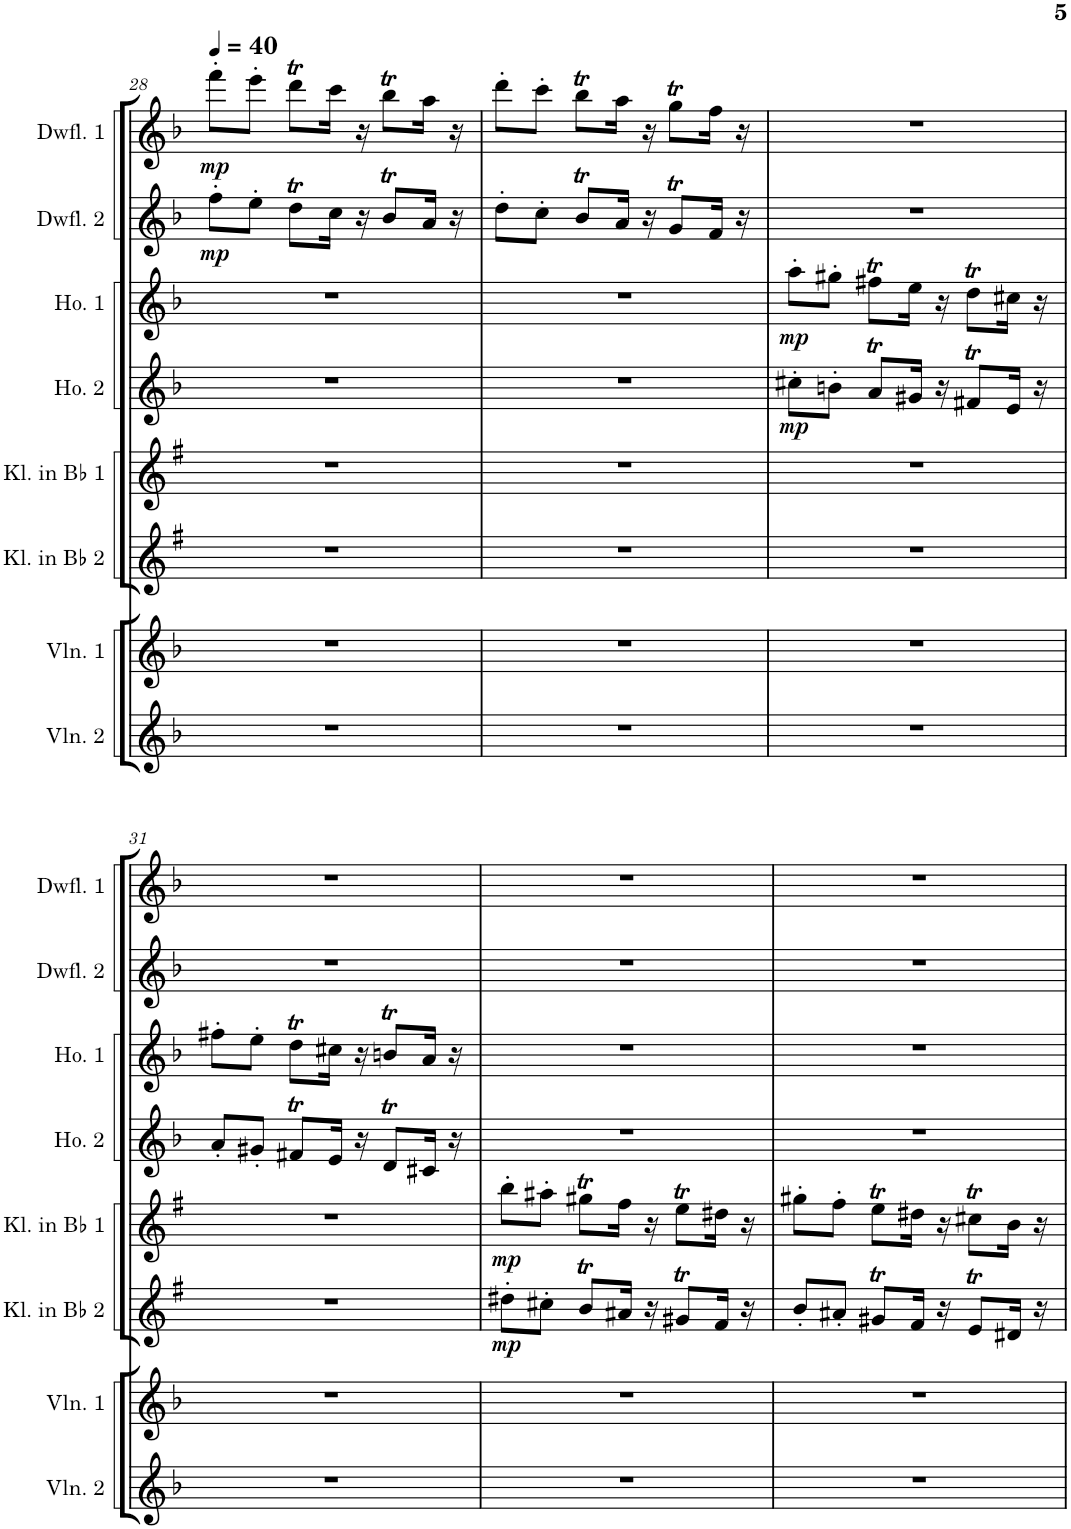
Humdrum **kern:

**kern	**kern	**kern	**dynam	**kern	**dynam	**kern	**dynam	**kern	**dynam	**kern	**dynam	**kern	**dynam
*part8	*part7	*part6	*part6	*part5	*part5	*part4	*part4	*part3	*part3	*part2	*part2	*part1	*part1
*staff8	*staff7	*staff6	*staff6	*staff5	*staff5	*staff4	*staff4	*staff3	*staff3	*staff2	*staff2	*staff1	*staff1
*I"Violen 2	*I"Violen 1	*I"Klarinet in Bb 2	*	*I"Klarinet in Bb 1	*	*I"Hobo 2	*	*I"Hobo 1	*	*I"Dwarsfluit 2	*	*I"Dwarsfluit 1	*
*I'Vln. 2	*I'Vln. 1	*I'Kl. in Bb 2	*	*I'Kl. in Bb 1	*	*I'Ho. 2	*	*I'Ho. 1	*	*I'Dwfl. 2	*	*I'Dwfl. 1	*
!!LO:PB:g=z
*clefG2	*clefG2	*clefG2	*	*clefG2	*	*clefG2	*	*clefG2	*	*clefG2	*	*clefG2	*
*	*	*Trd1c2	*	*Trd1c2	*	*	*	*	*	*	*	*	*
*k[b-]	*k[b-]	*k[f#]	*	*k[f#]	*	*k[b-]	*	*k[b-]	*	*k[b-]	*	*k[b-]	*
*M3/4	*M3/4	*M3/4	*	*M3/4	*	*M3/4	*	*M3/4	*	*M3/4	*	*M3/4	*
*MM40	*MM40	*MM40	*	*MM40	*	*MM40	*	*MM40	*	*MM40	*	*MM40	*
=28	=28	=28	=28	=28	=28	=28	=28	=28	=28	=28	=28	=28	=28
!	!	!	!	!	!	!	!	!	!	!	!LO:DY:b	!	!LO:DY:b
2.r	2.r	2.r	.	2.r	.	2.r	.	2.r	.	8ff'\L	mp	8fff'\L	mp
.	.	.	.	.	.	.	.	.	.	8ee'\J	.	8eee'\J	.
.	.	.	.	.	.	.	.	.	.	8ddT\L	.	8dddT\L	.
.	.	.	.	.	.	.	.	.	.	16cc\Jk	.	16ccc\Jk	.
.	.	.	.	.	.	.	.	.	.	16r	.	16r	.
.	.	.	.	.	.	.	.	.	.	8b-T/L	.	8bb-T\L	.
.	.	.	.	.	.	.	.	.	.	16a/Jk	.	16aa\Jk	.
.	.	.	.	.	.	.	.	.	.	16r	.	16r	.
=29	=29	=29	=29	=29	=29	=29	=29	=29	=29	=29	=29	=29	=29
2.r	2.r	2.r	.	2.r	.	2.r	.	2.r	.	8dd'\L	.	8ddd'\L	.
.	.	.	.	.	.	.	.	.	.	8cc'\J	.	8ccc'\J	.
.	.	.	.	.	.	.	.	.	.	8b-T/L	.	8bb-T\L	.
.	.	.	.	.	.	.	.	.	.	16a/Jk	.	16aa\Jk	.
.	.	.	.	.	.	.	.	.	.	16r	.	16r	.
.	.	.	.	.	.	.	.	.	.	8gT/L	.	8ggT\L	.
.	.	.	.	.	.	.	.	.	.	16f/Jk	.	16ff\Jk	.
.	.	.	.	.	.	.	.	.	.	16r	.	16r	.
=30	=30	=30	=30	=30	=30	=30	=30	=30	=30	=30	=30	=30	=30
!	!	!	!	!	!	!	!LO:DY:b	!	!LO:DY:b	!	!	!	!
2.r	2.r	2.r	.	2.r	.	8cc#X'\L	mp	8aa'\L	mp	2.r	.	2.r	.
.	.	.	.	.	.	8bn'\J	.	8gg#X'\J	.	.	.	.	.
.	.	.	.	.	.	8at/L	.	8ff#Xt\L	.	.	.	.	.
.	.	.	.	.	.	16g#X/Jk	.	16ee\Jk	.	.	.	.	.
.	.	.	.	.	.	16r	.	16r	.	.	.	.	.
.	.	.	.	.	.	8f#Xt/L	.	8ddT\L	.	.	.	.	.
.	.	.	.	.	.	16e/Jk	.	16cc#X\Jk	.	.	.	.	.
.	.	.	.	.	.	16r	.	16r	.	.	.	.	.
!!LO:LB:g=z
=31	=31	=31	=31	=31	=31	=31	=31	=31	=31	=31	=31	=31	=31
2.r	2.r	2.r	.	2.r	.	8a'/L	.	8ff#X'\L	.	2.r	.	2.r	.
.	.	.	.	.	.	8g#X'/J	.	8ee'\J	.	.	.	.	.
.	.	.	.	.	.	8f#Xt/L	.	8ddT\L	.	.	.	.	.
.	.	.	.	.	.	16e/Jk	.	16cc#X\Jk	.	.	.	.	.
.	.	.	.	.	.	16r	.	16r	.	.	.	.	.
.	.	.	.	.	.	8dT/L	.	8bnt/L	.	.	.	.	.
.	.	.	.	.	.	16c#X/Jk	.	16a/Jk	.	.	.	.	.
.	.	.	.	.	.	16r	.	16r	.	.	.	.	.
=32	=32	=32	=32	=32	=32	=32	=32	=32	=32	=32	=32	=32	=32
!	!	!	!LO:DY:b	!	!LO:DY:b	!	!	!	!	!	!	!	!
2.r	2.r	8dd#X'\L	mp	8bb'\L	mp	2.r	.	2.r	.	2.r	.	2.r	.
.	.	8cc#X'\J	.	8aa#X'\J	.	.	.	.	.	.	.	.	.
.	.	8bt/L	.	8gg#Xt\L	.	.	.	.	.	.	.	.	.
.	.	16a#X/Jk	.	16ff#\Jk	.	.	.	.	.	.	.	.	.
.	.	16r	.	16r	.	.	.	.	.	.	.	.	.
.	.	8g#Xt/L	.	8eeT\L	.	.	.	.	.	.	.	.	.
.	.	16f#/Jk	.	16dd#X\Jk	.	.	.	.	.	.	.	.	.
.	.	16r	.	16r	.	.	.	.	.	.	.	.	.
=33	=33	=33	=33	=33	=33	=33	=33	=33	=33	=33	=33	=33	=33
2.r	2.r	8b'/L	.	8gg#X'\L	.	2.r	.	2.r	.	2.r	.	2.r	.
.	.	8a#X'/J	.	8ff#'\J	.	.	.	.	.	.	.	.	.
.	.	8g#Xt/L	.	8eeT\L	.	.	.	.	.	.	.	.	.
.	.	16f#/Jk	.	16dd#X\Jk	.	.	.	.	.	.	.	.	.
.	.	16r	.	16r	.	.	.	.	.	.	.	.	.
.	.	8eT/L	.	8cc#Xt\L	.	.	.	.	.	.	.	.	.
.	.	16d#X/Jk	.	16b\Jk	.	.	.	.	.	.	.	.	.
.	.	16r	.	16r	.	.	.	.	.	.	.	.	.
=	=	=	=	=	=	=	=	=	=	=	=	=	=
*-	*-	*-	*-	*-	*-	*-	*-	*-	*-	*-	*-	*-	*-
